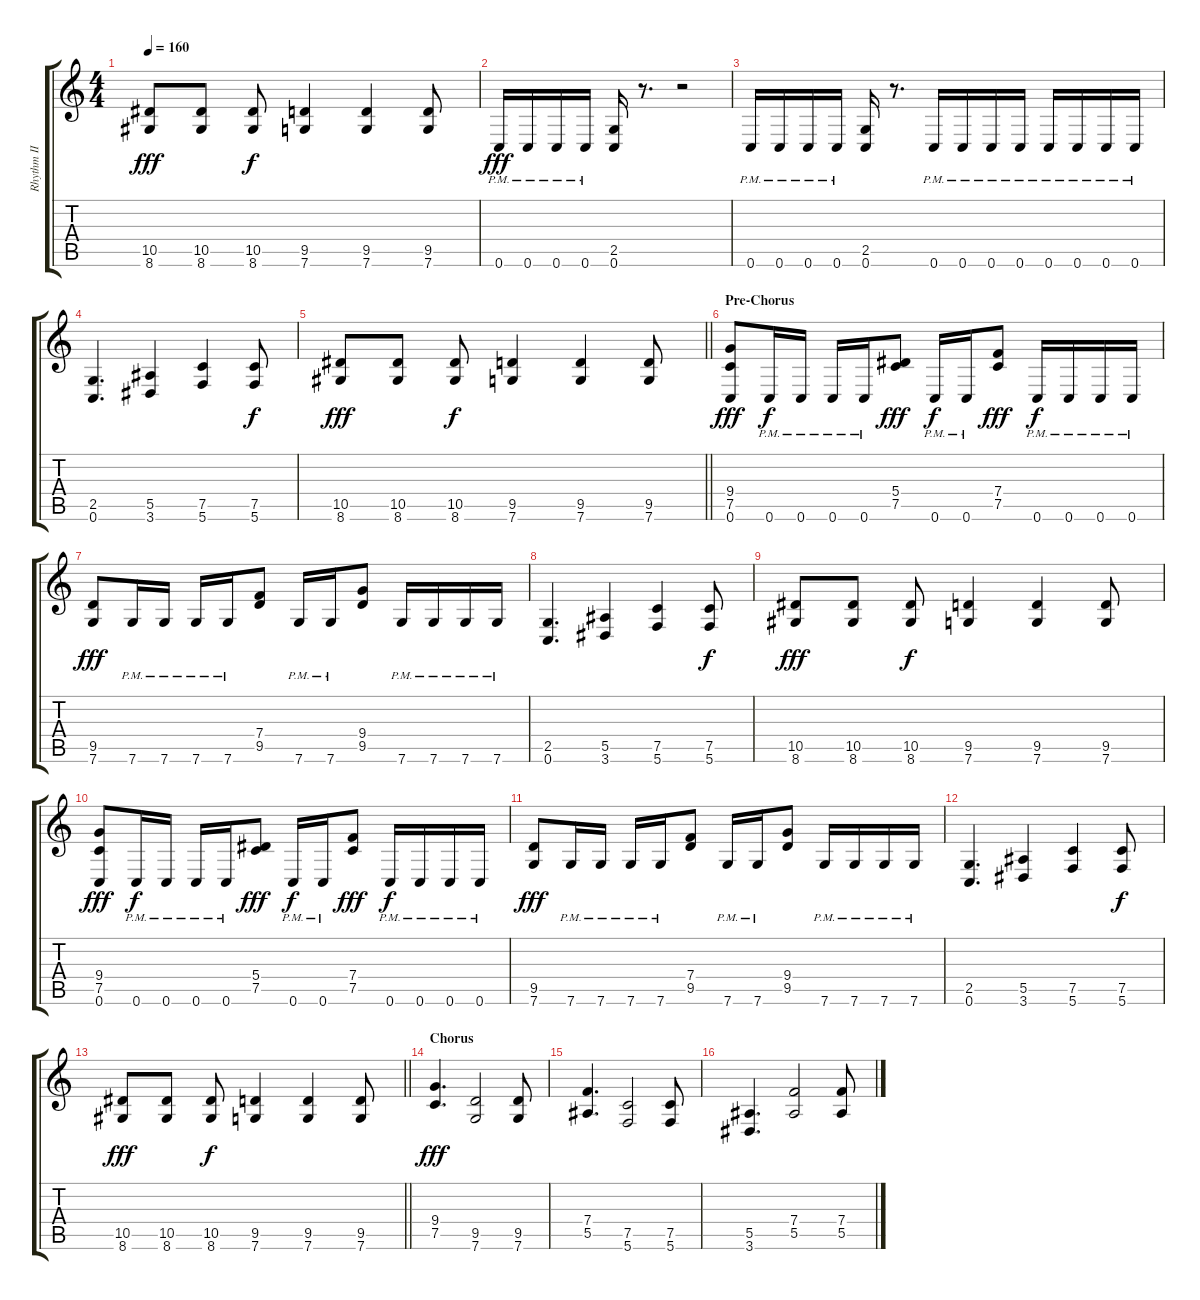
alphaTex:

\track ("Rhythm II" "Rhythm II") {instrument distortionguitar}
\staff {score tabs}
\tuning (C4 G3 Eb3 Bb2 F2 C2) {hide}
\ts (4 4)
\tempo 160
\clef g2
\ks c
(10.5 8.6).8{dy fff} (10.5 8.6).8 (10.5 8.6).8{dy f} (9.5 7.6).4 (9.5 7.6).4 (9.5 7.6).8 |
0.6{pm}.16{dy fff} 0.6{pm}.16 0.6{pm}.16 0.6{pm}.16 (2.5 0.6).16 r.8{d} r.2 |
0.6{pm}.16 0.6{pm}.16 0.6{pm}.16 0.6{pm}.16 (2.5 0.6).16 r.8{d} 0.6{pm}.16 0.6{pm}.16 0.6{pm}.16 0.6{pm}.16 0.6{pm}.16 0.6{pm}.16 0.6{pm}.16 0.6{pm}.16 |
(2.5 0.6).4{d} (5.5 3.6).4 (7.5 5.6).4 (7.5 5.6).8{dy f} |
\barLineRight lightlight
(10.5 8.6).8{dy fff} (10.5 8.6).8 (10.5 8.6).8{dy f} (9.5 7.6).4 (9.5 7.6).4 (9.5 7.6).8 |
\section ("" "Pre-Chorus")
(9.4 7.5 0.6).8{dy fff} 0.6{pm}.16{dy f} 0.6{pm}.16 0.6{pm}.16 0.6{pm}.16 (5.4 7.5).8{dy fff} 0.6{pm}.16{dy f} 0.6{pm}.16 (7.4 7.5).8{dy fff} 0.6{pm}.16{dy f} 0.6{pm}.16 0.6{pm}.16 0.6{pm}.16 |
(9.5 7.6).8{dy fff} 7.6{pm}.16 7.6{pm}.16 7.6{pm}.16 7.6{pm}.16 (7.4 9.5).8 7.6{pm}.16 7.6{pm}.16 (9.4 9.5).8 7.6{pm}.16 7.6{pm}.16 7.6{pm}.16 7.6{pm}.16 |
(2.5 0.6).4{d} (5.5 3.6).4 (7.5 5.6).4 (7.5 5.6).8{dy f} |
(10.5 8.6).8{dy fff} (10.5 8.6).8 (10.5 8.6).8{dy f} (9.5 7.6).4 (9.5 7.6).4 (9.5 7.6).8 |
(9.4 7.5 0.6).8{dy fff} 0.6{pm}.16{dy f} 0.6{pm}.16 0.6{pm}.16 0.6{pm}.16 (5.4 7.5).8{dy fff} 0.6{pm}.16{dy f} 0.6{pm}.16 (7.4 7.5).8{dy fff} 0.6{pm}.16{dy f} 0.6{pm}.16 0.6{pm}.16 0.6{pm}.16 |
(9.5 7.6).8{dy fff} 7.6{pm}.16 7.6{pm}.16 7.6{pm}.16 7.6{pm}.16 (7.4 9.5).8 7.6{pm}.16 7.6{pm}.16 (9.4 9.5).8 7.6{pm}.16 7.6{pm}.16 7.6{pm}.16 7.6{pm}.16 |
(2.5 0.6).4{d} (5.5 3.6).4 (7.5 5.6).4 (7.5 5.6).8{dy f} |
\barLineRight lightlight
(10.5 8.6).8{dy fff} (10.5 8.6).8 (10.5 8.6).8{dy f} (9.5 7.6).4 (9.5 7.6).4 (9.5 7.6).8 |
\section ("" "Chorus")
(9.4 7.5).4{d dy fff} (9.5 7.6).2 (9.5 7.6).8 |
(7.4 5.5).4{d} (7.5 5.6).2 (7.5 5.6).8 |
(5.5 3.6).4{d} (7.4 5.5).2 (7.4 5.5).8
